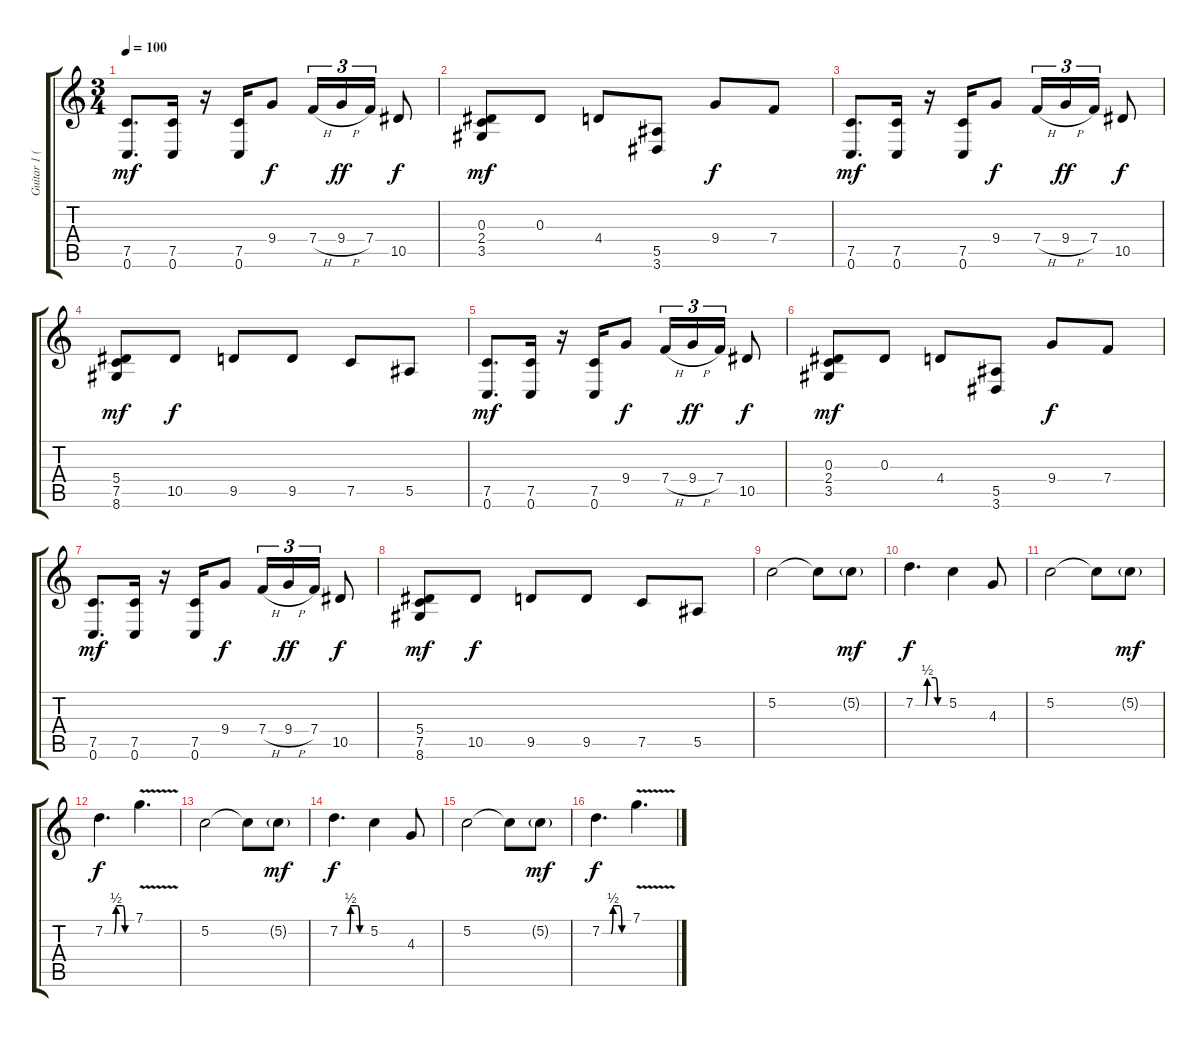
\track ("Guitar 1 (Lead)" "Guitar 1 (") {instrument distortionguitar}
\staff {score tabs}
\tuning (C4 G3 Eb3 Bb2 F2 C2) {hide}
\ts (3 4)
\tempo 100
\clef g2
\ks c
(7.5 0.6).8{d dy mf} (7.5 0.6).16 r.16 (7.5 0.6).16 9.4.8{dy f} 7.4{h}.16{tu (3 2)} 9.4{h}.16{tu (3 2) dy ff} 7.4.16{tu (3 2)} 10.5.8{dy f} |
(0.3 2.4 3.5).8{dy mf} 0.3.8 4.4.8 (5.5 3.6).8 9.4.8{dy f} 7.4.8 |
(7.5 0.6).8{d dy mf} (7.5 0.6).16 r.16 (7.5 0.6).16 9.4.8{dy f} 7.4{h}.16{tu (3 2)} 9.4{h}.16{tu (3 2) dy ff} 7.4.16{tu (3 2)} 10.5.8{dy f} |
(5.4 7.5 8.6).8{dy mf} 10.5.8{dy f} 9.5.8 9.5.8 7.5.8 5.5.8 |
(7.5 0.6).8{d dy mf} (7.5 0.6).16 r.16 (7.5 0.6).16 9.4.8{dy f} 7.4{h}.16{tu (3 2)} 9.4{h}.16{tu (3 2) dy ff} 7.4.16{tu (3 2)} 10.5.8{dy f} |
(0.3 2.4 3.5).8{dy mf} 0.3.8 4.4.8 (5.5 3.6).8 9.4.8{dy f} 7.4.8 |
(7.5 0.6).8{d dy mf} (7.5 0.6).16 r.16 (7.5 0.6).16 9.4.8{dy f} 7.4{h}.16{tu (3 2)} 9.4{h}.16{tu (3 2) dy ff} 7.4.16{tu (3 2)} 10.5.8{dy f} |
(5.4 7.5 8.6).8{dy mf} 10.5.8{dy f} 9.5.8 9.5.8 7.5.8 5.5.8 |
5.2.2 5.2{t}.8 5.2{g}.8{dy mf} |
7.2{be (custom 0 0 20 0 24 2 40 2 45 0 60 0)}.4{d dy f} 5.2.4 4.3.8 |
5.2.2 5.2{t}.8 5.2{g}.8{dy mf} |
7.2{be (custom 0 0 20 0 25 2 40 2 45 0 60 0)}.4{d dy f} 7.1{v}.4{d} |
5.2.2 5.2{t}.8 5.2{g}.8{dy mf} |
7.2{be (custom 0 0 20 0 24 2 40 2 45 0 60 0)}.4{d dy f} 5.2.4 4.3.8 |
5.2.2 5.2{t}.8 5.2{g}.8{dy mf} |
7.2{be (custom 0 0 20 0 25 2 40 2 45 0 60 0)}.4{d dy f} 7.1{v}.4{d}
